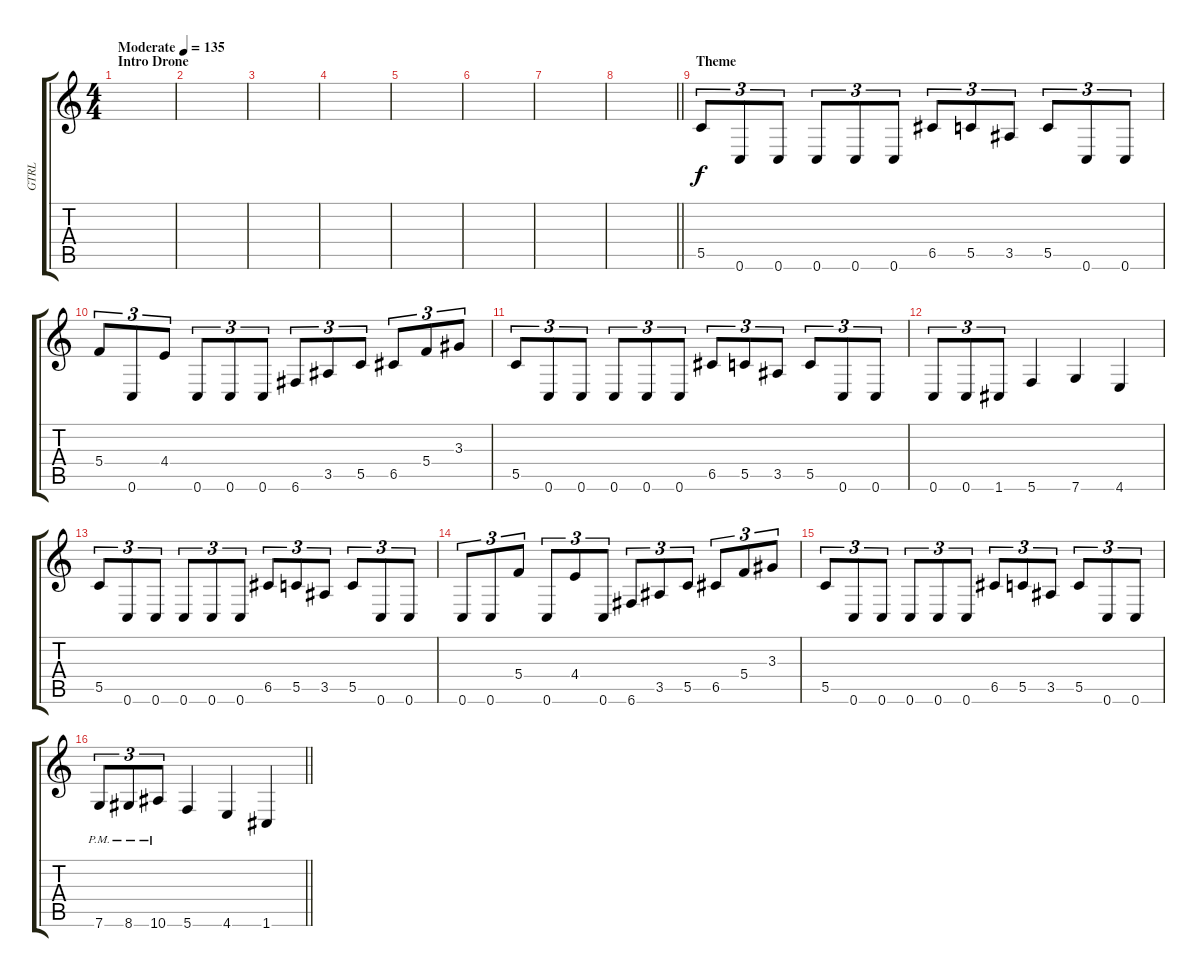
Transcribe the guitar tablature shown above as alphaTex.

\track ("GTRL" "GTRL") {instrument distortionguitar}
\staff {score tabs}
\tuning (D4 A3 F3 C3 G2 C2) {hide}
\ts (4 4)
\section ("" "Intro Drone")
\tempo (135 "Moderate")
\clef g2
\ks c
|
|
|
|
|
|
|
\barLineRight lightlight
|
\section ("" "Theme")
5.5.8{tu (3 2)} 0.6.8{tu (3 2)} 0.6.8{tu (3 2)} 0.6.8{tu (3 2)} 0.6.8{tu (3 2)} 0.6.8{tu (3 2)} 6.5.8{tu (3 2)} 5.5.8{tu (3 2)} 3.5.8{tu (3 2)} 5.5.8{tu (3 2)} 0.6.8{tu (3 2)} 0.6.8{tu (3 2)} |
5.4.8{tu (3 2)} 0.6.8{tu (3 2)} 4.4.8{tu (3 2)} 0.6.8{tu (3 2)} 0.6.8{tu (3 2)} 0.6.8{tu (3 2)} 6.6.8{tu (3 2)} 3.5.8{tu (3 2)} 5.5.8{tu (3 2)} 6.5.8{tu (3 2)} 5.4.8{tu (3 2)} 3.3.8{tu (3 2)} |
5.5.8{tu (3 2)} 0.6.8{tu (3 2)} 0.6.8{tu (3 2)} 0.6.8{tu (3 2)} 0.6.8{tu (3 2)} 0.6.8{tu (3 2)} 6.5.8{tu (3 2)} 5.5.8{tu (3 2)} 3.5.8{tu (3 2)} 5.5.8{tu (3 2)} 0.6.8{tu (3 2)} 0.6.8{tu (3 2)} |
0.6.8{tu (3 2)} 0.6.8{tu (3 2)} 1.6.8{tu (3 2)} 5.6.4 7.6.4 4.6.4 |
5.5.8{tu (3 2)} 0.6.8{tu (3 2)} 0.6.8{tu (3 2)} 0.6.8{tu (3 2)} 0.6.8{tu (3 2)} 0.6.8{tu (3 2)} 6.5.8{tu (3 2)} 5.5.8{tu (3 2)} 3.5.8{tu (3 2)} 5.5.8{tu (3 2)} 0.6.8{tu (3 2)} 0.6.8{tu (3 2)} |
0.6.8{tu (3 2)} 0.6.8{tu (3 2)} 5.4.8{tu (3 2)} 0.6.8{tu (3 2)} 4.4.8{tu (3 2)} 0.6.8{tu (3 2)} 6.6.8{tu (3 2)} 3.5.8{tu (3 2)} 5.5.8{tu (3 2)} 6.5.8{tu (3 2)} 5.4.8{tu (3 2)} 3.3.8{tu (3 2)} |
5.5.8{tu (3 2)} 0.6.8{tu (3 2)} 0.6.8{tu (3 2)} 0.6.8{tu (3 2)} 0.6.8{tu (3 2)} 0.6.8{tu (3 2)} 6.5.8{tu (3 2)} 5.5.8{tu (3 2)} 3.5.8{tu (3 2)} 5.5.8{tu (3 2)} 0.6.8{tu (3 2)} 0.6.8{tu (3 2)} |
\barLineRight lightlight
7.6{pm}.8{tu (3 2)} 8.6{pm}.8{tu (3 2)} 10.6{pm}.8{tu (3 2)} 5.6.4 4.6.4 1.6.4
